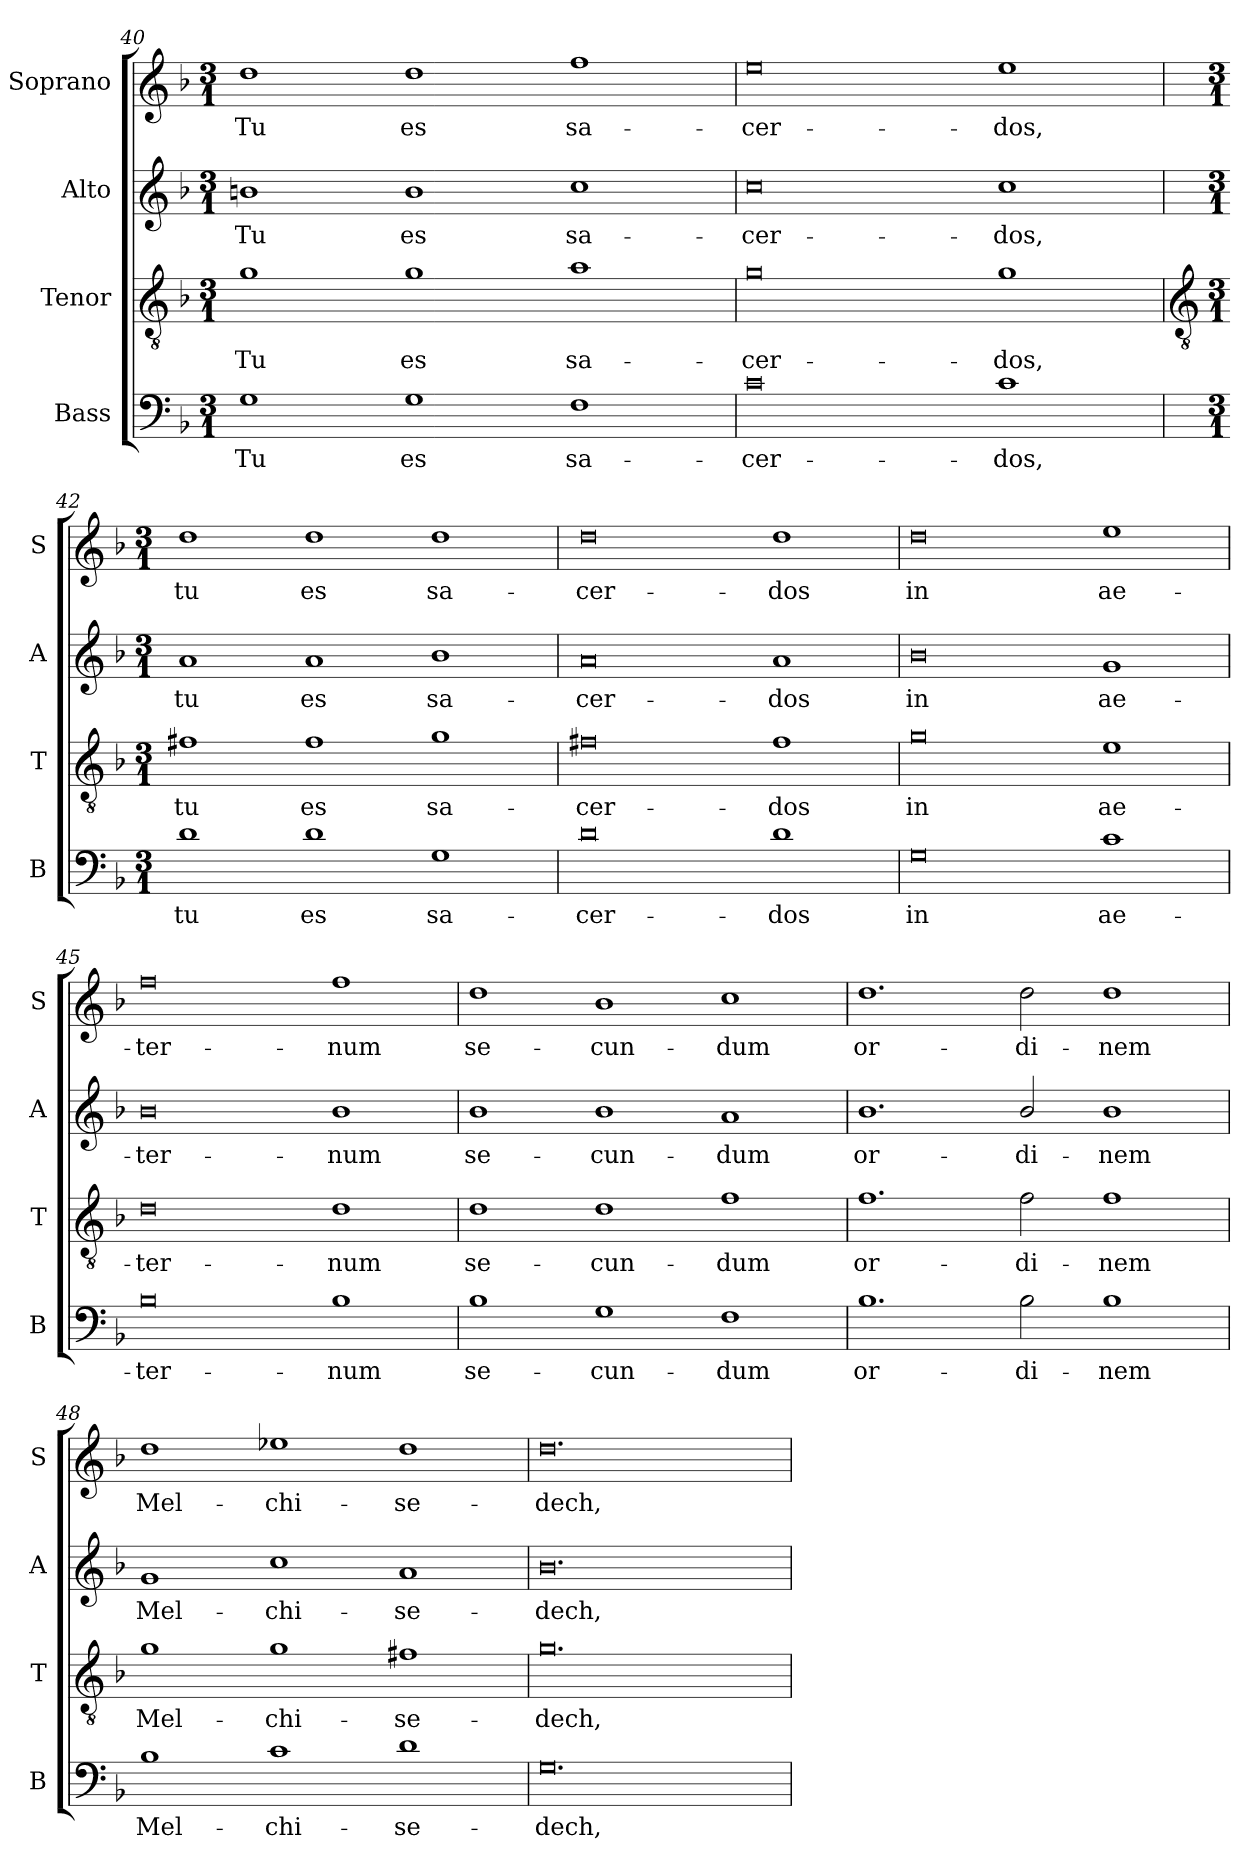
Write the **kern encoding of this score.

**kern	**text	**kern	**text	**kern	**text	**kern	**text
*part4	*part4	*part3	*part3	*part2	*part2	*part1	*part1
*staff4	*staff4	*staff3	*staff3	*staff2	*staff2	*staff1	*staff1
*I"Bass	*	*I"Tenor	*	*I"Alto	*	*I"Soprano	*
*I'B	*	*I'T	*	*I'A	*	*I'S	*
*clefF4	*	*clefGv2	*	*clefG2	*	*clefG2	*
*k[b-]	*	*k[b-]	*	*k[b-]	*	*k[b-]	*
*F:	*	*F:	*	*F:	*	*F:	*
*M3/1	*	*M3/1	*	*M3/1	*	*M3/1	*
=40	=40	=40	=40	=40	=40	=40	=40
!	!LO:LY:b	!	!LO:LY:b	!	!LO:LY:b	!	!LO:LY:b
1G	Tu	1g	Tu	1b	Tu	1dd	Tu
!	!LO:LY:b	!	!LO:LY:b	!	!LO:LY:b	!	!LO:LY:b
1G	es	1g	es	1b	es	1dd	es
!	!LO:LY:b	!	!LO:LY:b	!	!LO:LY:b	!	!LO:LY:b
1F	sa-	1a	sa-	1cc	sa-	1ff	sa-
=41	=41	=41	=41	=41	=41	=41	=41
!	!LO:LY:b	!	!LO:LY:b	!	!LO:LY:b	!	!LO:LY:b
0c	-cer-	0g	-cer-	0cc	-cer-	0ee	-cer-
!	!LO:LY:b	!	!LO:LY:b	!	!LO:LY:b	!	!LO:LY:b
1c	-dos,	1g	-dos,	1cc	-dos,	1ee	-dos,
!!LO:LB:g=z
=42	=42	=42	=42	=42	=42	=42	=42
*	*	*clefGv2	*	*	*	*	*
*M3/1	*	*M3/1	*	*M3/1	*	*M3/1	*
!	!LO:LY:b	!	!LO:LY:b	!	!LO:LY:b	!	!LO:LY:b
1d	tu	1f#X	tu	1a	tu	1dd	tu
!	!LO:LY:b	!	!LO:LY:b	!	!LO:LY:b	!	!LO:LY:b
1d	es	1f#	es	1a	es	1dd	es
!	!LO:LY:b	!	!LO:LY:b	!	!LO:LY:b	!	!LO:LY:b
1G	sa-	1g	sa-	1b-	sa-	1dd	sa-
=43	=43	=43	=43	=43	=43	=43	=43
!	!LO:LY:b	!	!LO:LY:b	!	!LO:LY:b	!	!LO:LY:b
0d	-cer-	0f#X	-cer-	0a	-cer-	0dd	-cer-
!	!LO:LY:b	!	!LO:LY:b	!	!LO:LY:b	!	!LO:LY:b
1d	-dos	1f#	-dos	1a	-dos	1dd	-dos
=44	=44	=44	=44	=44	=44	=44	=44
!	!LO:LY:b	!	!LO:LY:b	!	!LO:LY:b	!	!LO:LY:b
0G	in	0g	in	0b-	in	0dd	in
!	!LO:LY:b	!	!LO:LY:b	!	!LO:LY:b	!	!LO:LY:b
1c	ae-	1e	ae-	1g	ae-	1ee	ae-
=45	=45	=45	=45	=45	=45	=45	=45
!	!LO:LY:b	!	!LO:LY:b	!	!LO:LY:b	!	!LO:LY:b
0B-	-ter-	0d	-ter-	0b-	-ter-	0ff	-ter-
!	!LO:LY:b	!	!LO:LY:b	!	!LO:LY:b	!	!LO:LY:b
1B-	-num	1d	-num	1b-	-num	1ff	-num
=46	=46	=46	=46	=46	=46	=46	=46
!	!LO:LY:b	!	!LO:LY:b	!	!LO:LY:b	!	!LO:LY:b
1B-	se-	1d	se-	1b-	se-	1dd	se-
!	!LO:LY:b	!	!LO:LY:b	!	!LO:LY:b	!	!LO:LY:b
1G	-cun-	1d	-cun-	1b-	-cun-	1b-	-cun-
!	!LO:LY:b	!	!LO:LY:b	!	!LO:LY:b	!	!LO:LY:b
1F	-dum	1f	-dum	1a	-dum	1cc	-dum
=47	=47	=47	=47	=47	=47	=47	=47
!	!LO:LY:b	!	!LO:LY:b	!	!LO:LY:b	!	!LO:LY:b
1.B-	or-	1.f	or-	1.b-	or-	1.dd	or-
!	!LO:LY:b	!	!LO:LY:b	!	!LO:LY:b	!	!LO:LY:b
2B-	-di-	2f	-di-	2b-/	-di-	2dd	-di-
!	!LO:LY:b	!	!LO:LY:b	!	!LO:LY:b	!	!LO:LY:b
1B-	-nem	1f	-nem	1b-	-nem	1dd	-nem
=48	=48	=48	=48	=48	=48	=48	=48
!	!LO:LY:b	!	!LO:LY:b	!	!LO:LY:b	!	!LO:LY:b
1B-	Mel-	1g	Mel-	1g	Mel-	1dd	Mel-
!	!LO:LY:b	!	!LO:LY:b	!	!LO:LY:b	!	!LO:LY:b
1c	-chi-	1g	-chi-	1cc	-chi-	1ee-X	-chi-
!	!LO:LY:b	!	!LO:LY:b	!	!LO:LY:b	!	!LO:LY:b
1d	-se-	1f#X	-se-	1a	-se-	1dd	-se-
=49	=49	=49	=49	=49	=49	=49	=49
!	!LO:LY:b	!	!LO:LY:b	!	!LO:LY:b	!	!LO:LY:b
0.G	-dech,	0.g	-dech,	0.b-	-dech,	0.dd	-dech,
=	=	=	=	=	=	=	=
*-	*-	*-	*-	*-	*-	*-	*-
